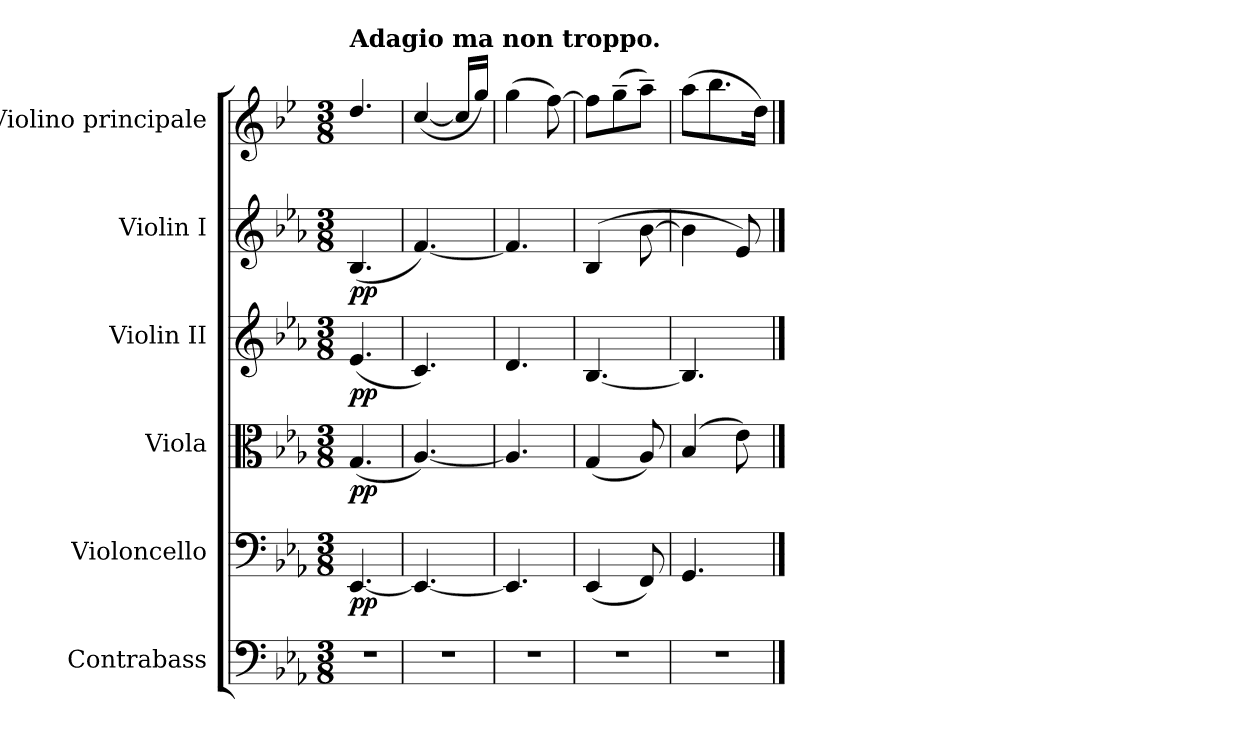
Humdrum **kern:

**kern	**kern	**dynam	**kern	**dynam	**kern	**dynam	**kern	**dynam	**kern
*part6	*part5	*part5	*part4	*part4	*part3	*part3	*part2	*part2	*part1
*staff6	*staff5	*staff5	*staff4	*staff4	*staff3	*staff3	*staff2	*staff2	*staff1
*I"Contrabass	*I"Violoncello	*	*I"Viola	*	*I"Violin II	*	*I"Violin I	*	*I"Violino principale
*I'Cb.	*I'Vc.	*	*I'Vla.	*	*I'Vln. II	*	*I'Vln. I	*	*I'Vln.
*clefF4	*clefF4	*	*clefC3	*	*clefG2	*	*clefG2	*	*clefG2
*ITrd7c12	*	*	*	*	*	*	*	*	*ITrd4c7
*k[b-e-a-]	*k[b-e-a-]	*	*k[b-e-a-]	*	*k[b-e-a-]	*	*k[b-e-a-]	*	*k[b-e-a-]
*E-:	*E-:	*	*E-:	*	*E-:	*	*E-:	*	*E-:
*M3/8	*M3/8	*	*M3/8	*	*M3/8	*	*M3/8	*	*M3/8
=1	=1	=1	=1	=1	=1	=1	=1	=1	=1
!	!	!	!	!	!	!	!	!	!LO:TX:a:B:t=Adagio ma non troppo.
!	!	!LO:DY:b	!	!LO:DY:b	!	!LO:DY:b	!	!LO:DY:b	!
4.r	[4.EE-/	pp	(<4.G/	pp	(<4.e-/	pp	(<4.B-/	pp	4.g/
=2	=2	=2	=2	=2	=2	=2	=2	=2	=2
4.r	4.EE-/_	.	[4.A-/)	.	4.c/)	.	[4.f/)	.	(<[4f/
.	.	.	.	.	.	.	.	.	16f/LL]
.	.	.	.	.	.	.	.	.	16cc/JJ)
=3	=3	=3	=3	=3	=3	=3	=3	=3	=3
4.r	4.EE-/]	.	4.A-/]	.	4.d/	.	4.f/]	.	(>4cc\
.	.	.	.	.	.	.	.	.	[8b-\)
=4	=4	=4	=4	=4	=4	=4	=4	=4	=4
4.r	(<4EE-/	.	(<4G/	.	[4.B-/	.	(4B-/	.	8b-\L]
.	.	.	.	.	.	.	.	.	(>8cc~>\
.	8FF/)	.	8A-/)	.	.	.	[8b-\	.	8dd~>\J)
=5	=5	=5	=5	=5	=5	=5	=5	=5	=5
4.r	4.GG/	.	(4B-/	.	4.B-/]	.	4b-\]	.	(>8dd\L
.	.	.	.	.	.	.	.	.	8.ee-\
.	.	.	8e-\)	.	.	.	8e-/)	.	.
.	.	.	.	.	.	.	.	.	16g\Jk)
==	==	==	==	==	==	==	==	==	==
*-	*-	*-	*-	*-	*-	*-	*-	*-	*-
